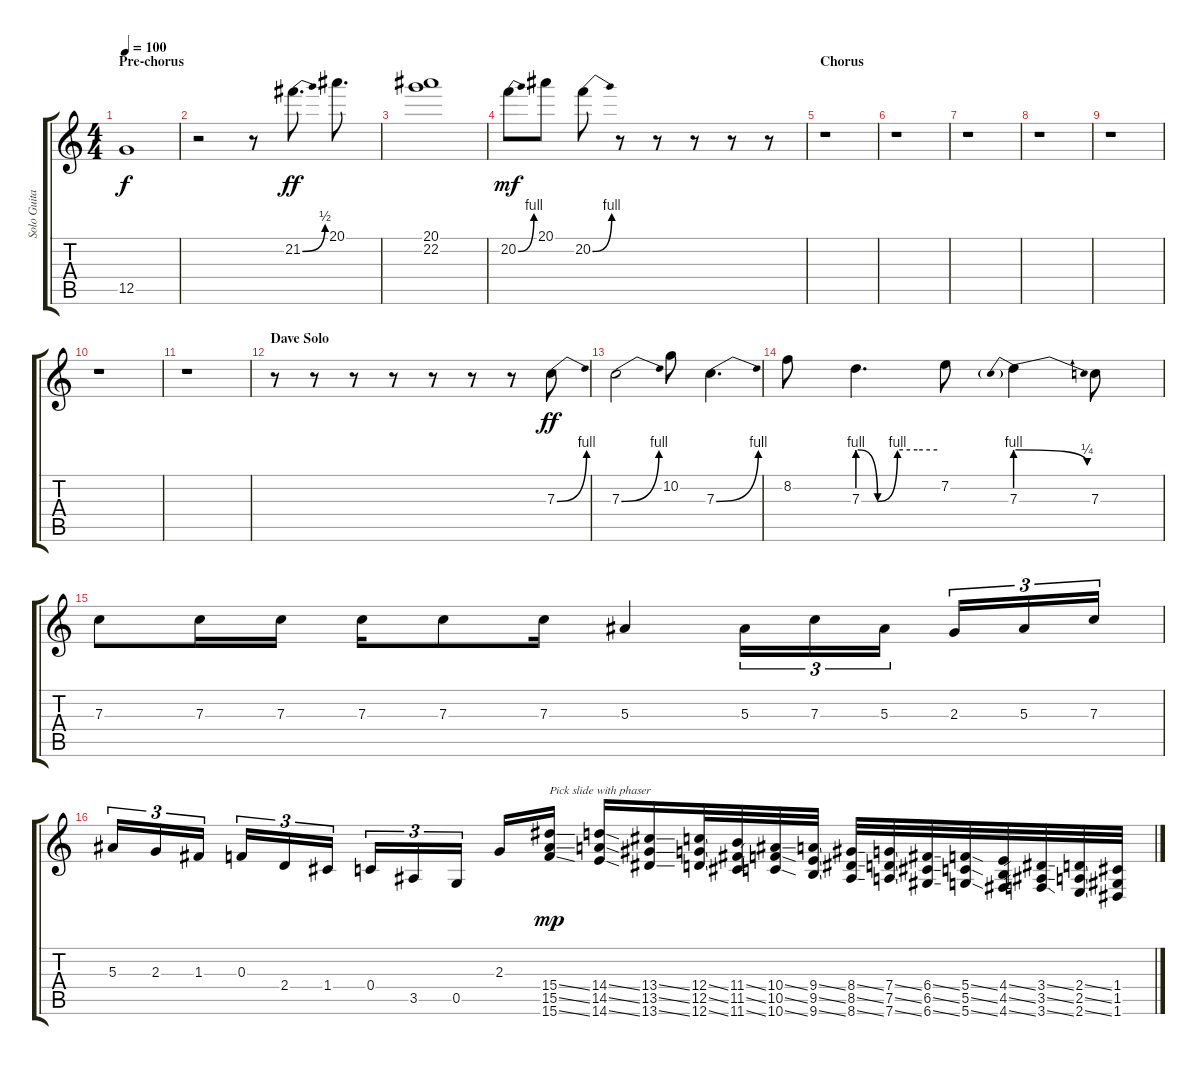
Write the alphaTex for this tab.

\track ("Solo Guitar (Mustaine and Broderick)" "Solo Guita") {instrument overdrivenguitar}
\staff {score tabs}
\tuning (D4 A3 F3 C3 G2 D2) {hide}
\ts (4 4)
\section ("" "Pre-chorus")
\tempo 100
\clef g2
\ks c
12.5.1{dy f} |
r.2 r.8 21.2{be (bend 0 0 30 2)}.8{d dy ff} 20.1.8{d} |
(20.1 22.2).1 |
20.2{be (bend 0 0 60 4)}.8{dy mf} 20.1.8 20.2{be (bend 0 0 60 4)}.8 r.8 r.8 r.8 r.8 r.8 |
\section ("" "Chorus")
r.1 |
r.1 |
r.1 |
r.1 |
r.1 |
r.1 |
r.1 |
\section ("" "Dave Solo")
r.8 r.8 r.8 r.8 r.8 r.8 r.8 7.3{be (bend 0 0 60 4)}.8{dy ff} |
7.3{be (bend 0 0 60 4)}.2 10.2.8 7.3{be (bend 0 0 60 4)}.4{d} |
8.2.8 7.3{be (custom 0 4 15 0 30 4 45 4 60 4)}.4{d} 7.2.8 7.3{be (prebendrelease 0 4 60 1)}.4 7.3.8 |
7.3.8 7.3.16 7.3.16 7.3.16 7.3.8 7.3.16 5.3.4 5.3.16{tu (3 2)} 7.3.16{tu (3 2)} 5.3.16{tu (3 2)} 2.3.16{tu (3 2)} 5.3.16{tu (3 2)} 7.3.16{tu (3 2)} |
5.3.16{tu (3 2)} 2.3.16{tu (3 2)} 1.3.16{tu (3 2)} 0.3.16{tu (3 2)} 2.4.16{tu (3 2)} 1.4.16{tu (3 2)} 0.4.16{tu (3 2)} 3.5.16{tu (3 2)} 0.5.16{tu (3 2)} 2.3.16 (15.4{ss} 15.5{ss} 15.6{ss}).16{txt "Pick slide with phaser " dy mp} (14.4{ss} 14.5{ss} 14.6{ss}).16 (13.4{ss} 13.5{ss} 13.6{ss}).16 (12.4{ss} 12.5{ss} 12.6{ss}).32 (11.4{ss} 11.5{ss} 11.6{ss}).32 (10.4{ss} 10.5{ss} 10.6{ss}).32 (9.4{ss} 9.5{ss} 9.6{ss}).32 (8.4{ss} 8.5{ss} 8.6{ss}).32 (7.4{ss} 7.5{ss} 7.6{ss}).32 (6.4{ss} 6.5{ss} 6.6{ss}).32 (5.4{ss} 5.5{ss} 5.6{ss}).32 (4.4{ss} 4.5{ss} 4.6{ss}).32 (3.4{ss} 3.5{ss} 3.6{ss}).32 (2.4{ss} 2.5{ss} 2.6{ss}).32 (1.4 1.5 1.6).32
